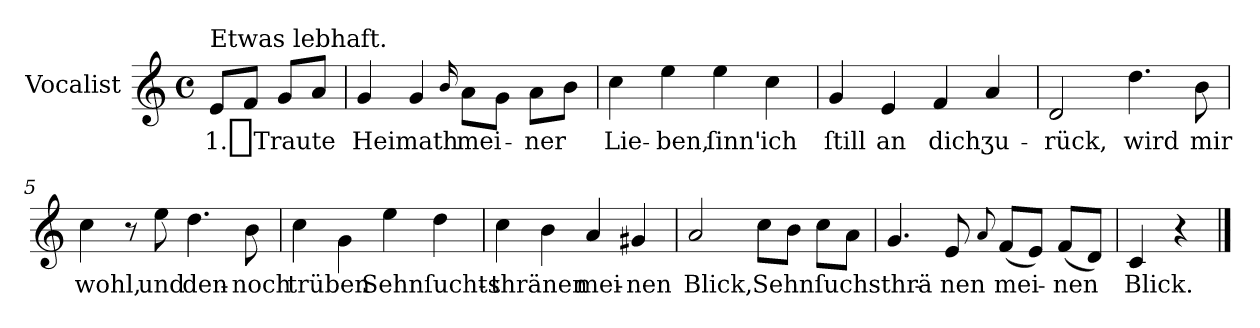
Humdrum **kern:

**kern	**text
*part1	*part1
*staff1	*staff1
*I"Vocalist	*
*clefG2	*
*k[]	*
*C:	*
*M4/4	*
*met(c)	*
=	=
!LO:TX:a:t=Etwas lebhaft.	!
8eL	1._Traute
8fJ	.
8gL	.
8aJ	.
=1	=1
4g	Heimath
4g	.
16qqb	.
8a\L	mei-
8gJ	.
8a\L	-ner
8bJ	.
=2	=2
4cc	Lie-
4ee	-ben,
4ee	ſinn'
4cc	ich
=3	=3
4g	ſtill
4e	an
4f	dich
4a	ʒu-
=4	=4
2d	-rück,
4.dd	wird
8b	mir
=5	=5
4cc	wohl,
8r	.
8ee	und
4.dd	den-
8b	-noch
=6	=6
4cc	trüben
4g\	.
4ee	Sehnſuchts-
4dd	.
=7	=7
4cc	-thränen
4b	.
4a	mei-
4g#X	-nen
=8	=8
2a	Blick,
8ccL	Sehnſuchsthrä-
8bJ	.
8ccL	.
8aJ	.
=9	=9
4.g	.
8e	-nen
8qqa	.
(8fL	mei-
8eJ)	.
(8fL	-nen
8dJ)	.
=10	=10
4c	Blick.
4r	.
==	==
*-	*-
